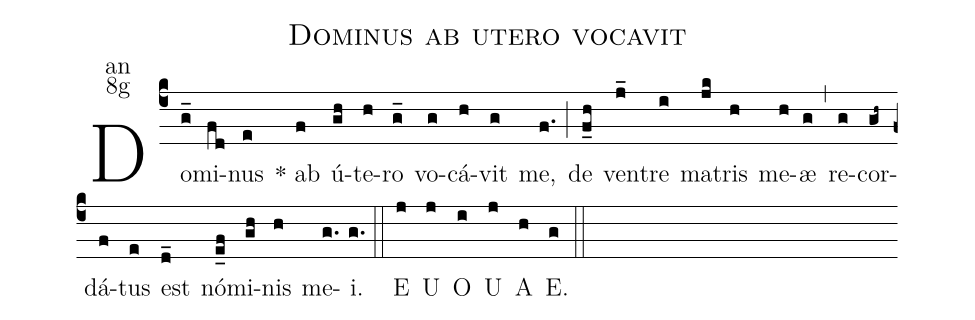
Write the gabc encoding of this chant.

name:Dominus ab utero vocavit;
office-part:an;
mode:8g;
%%
(c4) Do(g_)mi(fd)nus(e) <sp>*</sp> ab(f) ú(gh)te(h)ro(g_) vo(g)cá(h)vit(g) me,(f.) (;)
de(f_h) ven(j_)tre(i) ma(jk)tris(h) me(h)æ(g) (,)
re(g)cor(gh~)dá(f)tus(e) est(d_) nó(e_f)mi(gh)nis(h) me(g.)i.(g.) (::)
<eu>E(j) U(j) O(i) U(j) A(h) E.(g) </eu>(::)
